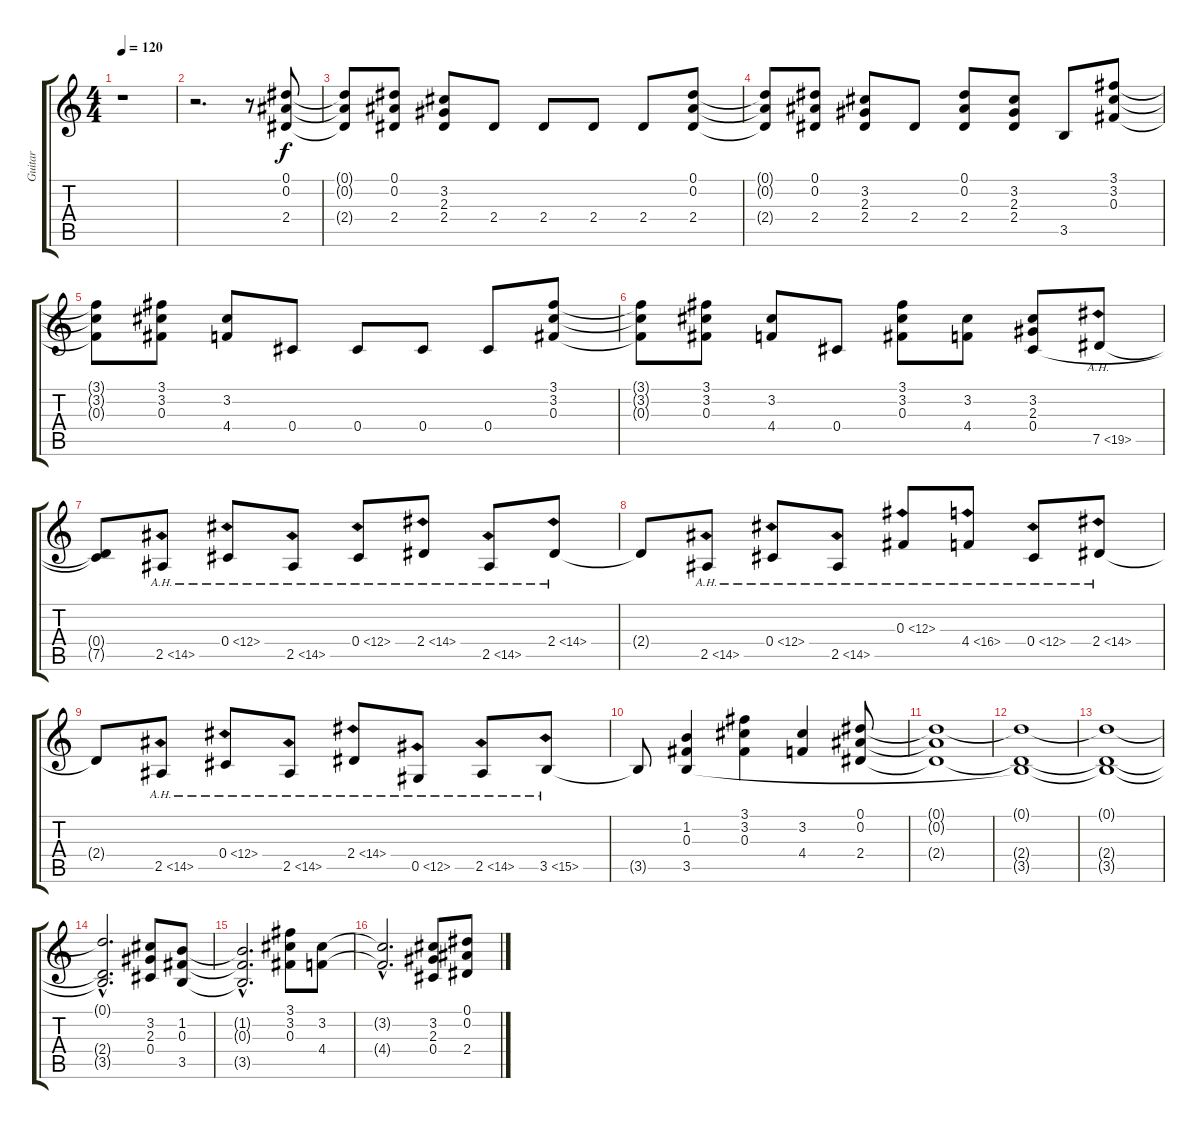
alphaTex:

\track ("Guitar" "Guitar") {instrument distortionguitar}
\staff {score tabs}
\tuning (Eb4 Bb3 Gb3 Db3 Ab2 Eb2) {hide}
\ts (4 4)
\tempo 120
\clef g2
\ks c
r.1{dy f instrument distortionguitar} |
r.2{d} r.8 (0.1 0.2 2.4).8 |
(0.1{t} 0.2{t} 2.4{t}).8 (0.1 0.2 2.4).8 (3.2 2.3 2.4).8 2.4.8 2.4.8 2.4.8 2.4.8 (0.1 0.2 2.4).8 |
(0.1{t} 0.2{t} 2.4{t}).8 (0.1 0.2 2.4).8 (3.2 2.3 2.4).8 2.4.8 (0.1 0.2 2.4).8 (3.2 2.3 2.4).8 3.5.8 (3.1 3.2 0.3).8 |
(3.1{t} 3.2{t} 0.3{t}).8 (3.1 3.2 0.3).8 (3.2 4.4).8 0.4.8 0.4.8 0.4.8 0.4.8 (3.1 3.2 0.3).8 |
(3.1{t} 3.2{t} 0.3{t}).8 (3.1 3.2 0.3).8 (3.2 4.4).8 0.4.8 (3.1 3.2 0.3).8 (3.2 4.4).8 (3.2 2.3 0.4).8 7.5{ah 12}.8 |
(0.4{t} 7.5{t}).8 2.5{ah 12}.8 0.4{ah 12}.8 2.5{ah 12}.8 0.4{ah 12}.8 2.4{ah 12}.8 2.5{ah 12}.8 2.4{ah 12}.8 |
2.4{t}.8 2.5{ah 12}.8 0.4{ah 12}.8 2.5{ah 12}.8 0.3{ah 12}.8 4.4{ah 12}.8 0.4{ah 12}.8 2.4{ah 12}.8 |
2.4{t}.8 2.5{ah 12}.8 0.4{ah 12}.8 2.5{ah 12}.8 2.4{ah 12}.8 0.5{ah 12}.8 2.5{ah 12}.8 3.5{ah 12}.8 |
3.5{t}.8 (1.2 0.3 3.5).4 (3.1 3.2 0.3).4 (3.2 4.4).4 (0.1 0.2 2.4).8 |
(0.1{t} 0.2{t} 2.4{t}).1 |
(0.1{t} 2.4{t} 3.5{t}).1 |
(0.1{t} 2.4{t} 3.5{t}).1 |
(0.1{hac t} 2.4{hac t} 3.5{hac t}).2{d} (3.2 2.3 0.4).8 (1.2 0.3 3.5).8 |
(1.2{hac t} 0.3{hac t} 3.5{hac t}).2{d} (3.1 3.2 0.3).8 (3.2 4.4).8 |
(3.2{hac t} 4.4{hac t}).2{d} (3.2 2.3 0.4).8 (0.1 0.2 2.4).8
